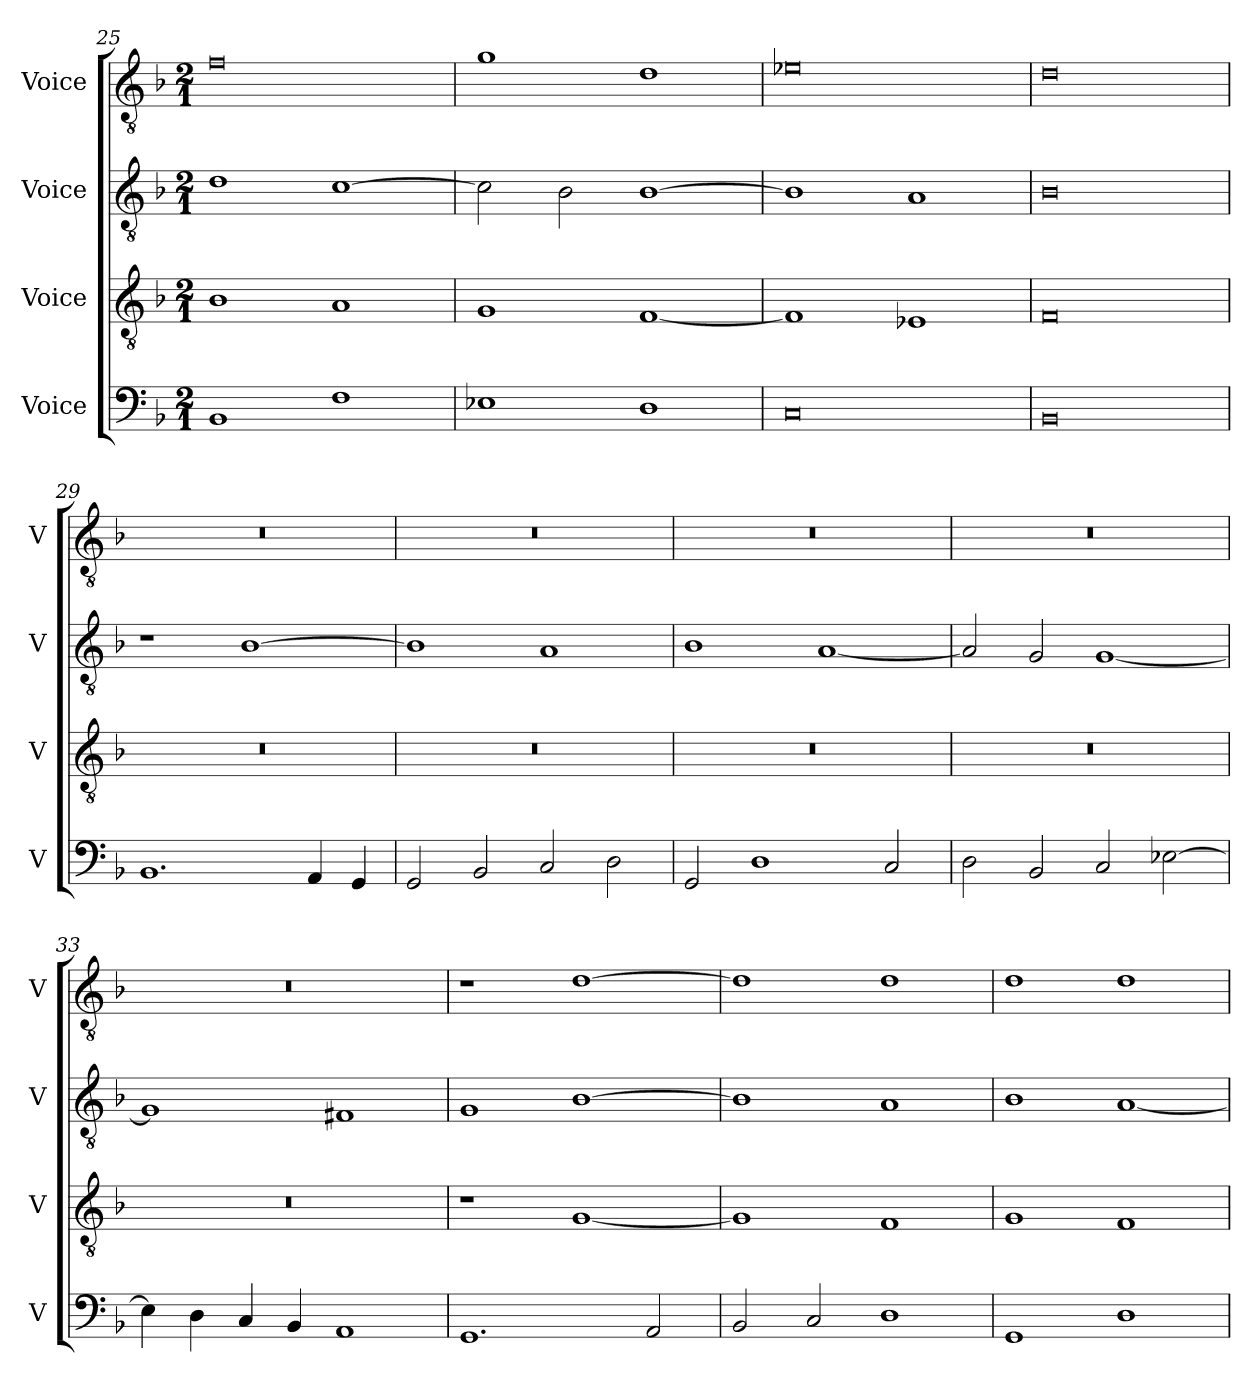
**kern	**kern	**kern	**kern
*part4	*part3	*part2	*part1
*staff4	*staff3	*staff2	*staff1
*I"Voice	*I"Voice	*I"Voice	*I"Voice
*I'V	*I'V	*I'V	*I'V
*clefF4	*clefGv2	*clefGv2	*clefGv2
*k[b-]	*k[b-]	*k[b-]	*k[b-]
*M2/1	*M2/1	*M2/1	*M2/1
=25	=25	=25	=25
1BB-	1B-	1d	0f
1F	1A	[1c	.
=26	=26	=26	=26
1E-X	1G	2c\]	1g
.	.	2B-\	.
1D	[1F	[1B-	1d
!!LO:PB:g=z
=27	=27	=27	=27
0C	1F]	1B-]	0e-X
.	1E-X	1A	.
=28	=28	=28	=28
0BB-	0F	0B-	0d
=29	=29	=29	=29
1.BB-	0r	1r	0r
.	.	[1B-	.
4AA/	.	.	.
4GG/	.	.	.
=30	=30	=30	=30
2GG/	0r	1B-]	0r
2BB-/	.	.	.
2C/	.	1A	.
2D\	.	.	.
!!LO:LB:g=z
=31	=31	=31	=31
2GG/	0r	1B-	0r
1D	.	.	.
.	.	[1A	.
2C/	.	.	.
=32	=32	=32	=32
2D\	0r	2A/]	0r
2BB-/	.	2G/	.
2C/	.	[1G	.
[2E-X\	.	.	.
=33	=33	=33	=33
4E-\]	0r	1G]	0r
4D\	.	.	.
4C/	.	.	.
4BB-/	.	.	.
1AA	.	1F#X	.
=34	=34	=34	=34
1.GG	1r	1G	1r
.	[1G	[1B-	[1d
2AA/	.	.	.
!!LO:LB:g=z
=35	=35	=35	=35
2BB-/	1G]	1B-]	1d]
2C/	.	.	.
1D	1F	1A	1d
=36	=36	=36	=36
1GG	1G	1B-	1d
1D	1F	[1A	1d
=	=	=	=
*-	*-	*-	*-
